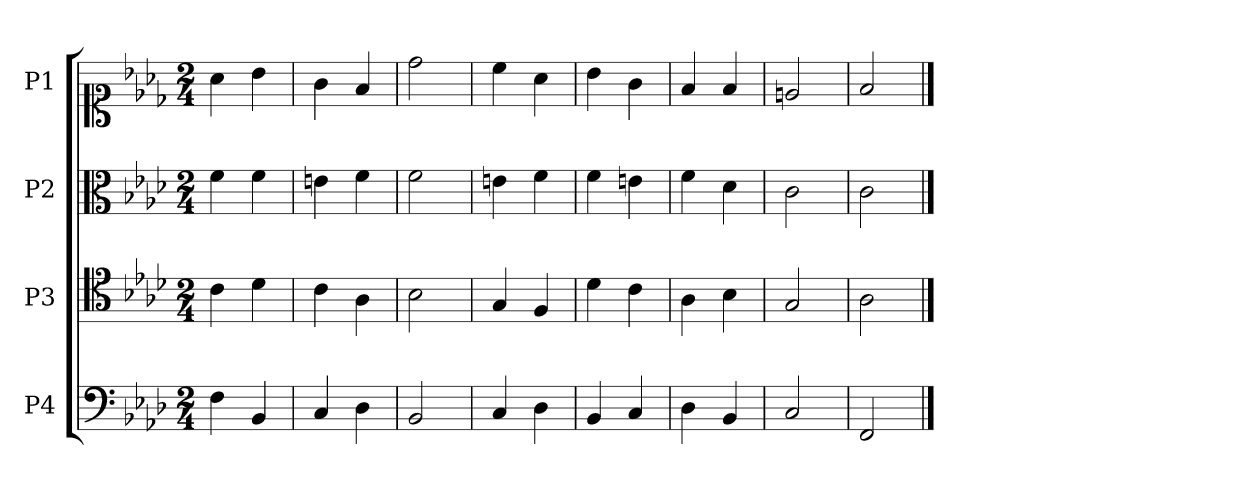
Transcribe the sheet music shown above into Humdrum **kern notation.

**kern	**kern	**kern	**kern
*part4	*part3	*part2	*part1
*staff4	*staff3	*staff2	*staff1
*I"P4	*I"P3	*I"P2	*I"P1
!!LO:PB:g=z
*clefF4	*clefC4	*clefC3	*clefC1
*k[b-e-a-d-]	*k[b-e-a-d-]	*k[b-e-a-d-]	*k[b-e-a-d-]
*f:	*f:	*f:	*f:
*M2/4	*M2/4	*M2/4	*M2/4
=1	=1	=1	=1
4Fi\	4ci\	4fi\	4a-i\
4BB-i/	4d-i\	4fi\	4b-i\
=2	=2	=2	=2
4Ci/	4ci\	4eni\	4gi\
4D-i\	4A-i\	4fi\	4fi/
=3	=3	=3	=3
2BB-i/	2B-i\	2fi\	2dd-i\
=4	=4	=4	=4
4Ci/	4Gi/	4eni\	4cci\
4D-i\	4Fi/	4fi\	4a-i\
=5	=5	=5	=5
4BB-i/	4d-i\	4fi\	4b-i\
4Ci/	4ci\	4eni\	4gi\
=6	=6	=6	=6
4D-i\	4A-i\	4fi\	4fi/
4BB-i/	4B-i\	4d-i\	4fi/
=7	=7	=7	=7
2Ci/	2Gi/	2ci\	2eni/
=8	=8	=8	=8
2FFi/	2A-i\	2ci\	2fi/
==	==	==	==
*-	*-	*-	*-
